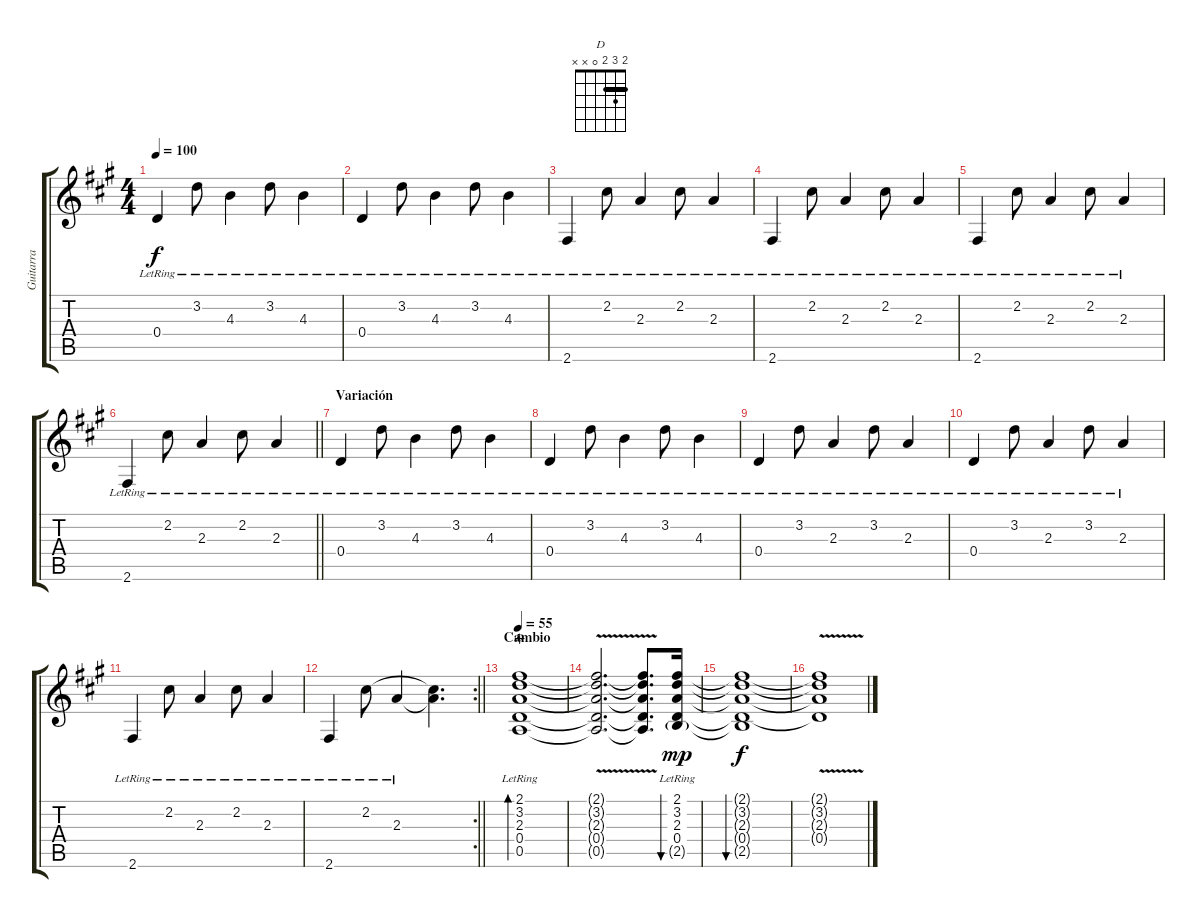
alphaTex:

\track ("Guitarra" "Guitarra") {instrument acousticguitarsteel}
\staff {score tabs}
\tuning (E4 B3 G3 D3 A2 E2) {hide}
\chord ("D" 2 3 2 0 x x) {barre 2}
\ts (4 4)
\tempo 100
\clef g2
\ks f#minor
0.4{lr}.4{dy f} 3.2{lr}.8 4.3{lr}.4 3.2{lr}.8 4.3{lr}.4 |
0.4{lr}.4 3.2{lr}.8 4.3{lr}.4 3.2{lr}.8 4.3{lr}.4 |
2.6{lr}.4 2.2{lr}.8 2.3{lr}.4 2.2{lr}.8 2.3{lr}.4 |
2.6{lr}.4 2.2{lr}.8 2.3{lr}.4 2.2{lr}.8 2.3{lr}.4 |
2.6{lr}.4 2.2{lr}.8 2.3{lr}.4 2.2{lr}.8 2.3{lr}.4 |
\barLineRight lightlight
2.6{lr}.4 2.2{lr}.8 2.3{lr}.4 2.2{lr}.8 2.3{lr}.4 |
\section ("" "Variación")
0.4{lr}.4 3.2{lr}.8 4.3{lr}.4 3.2{lr}.8 4.3{lr}.4 |
0.4{lr}.4 3.2{lr}.8 4.3{lr}.4 3.2{lr}.8 4.3{lr}.4 |
0.4{lr}.4 3.2{lr}.8 2.3{lr}.4 3.2{lr}.8 2.3{lr}.4 |
0.4{lr}.4 3.2{lr}.8 2.3{lr}.4 3.2{lr}.8 2.3{lr}.4 |
2.6{lr}.4 2.2{lr}.8 2.3{lr}.4 2.2{lr}.8 2.3{lr}.4 |
\rc 2
\barLineRight lightlight
2.6{lr}.4 2.2{lr}.8 2.3{lr}.4 (2.2{t} 2.3{t}).4{d} |
\section ("" "Cambio")
\tempo 55
(2.1{lr} 3.2{lr} 2.3{lr} 0.4{lr} 0.5{lr}).1{bd 240 ch "D" volume 16 instrument electricguitarclean wahc} |
(2.1{v t} 3.2{v t} 2.3{v t} 0.4{v t} 0.5{v t}).2{d} (2.1{t} 3.2{t} 2.3{t} 0.4{t} 0.5{t}).8{d} (2.1{lr} 3.2{lr} 2.3{lr} 0.4{lr} 2.5{g lr}).16{bu 240 dy mp} |
(2.1{t} 3.2{t} 2.3{t} 0.4{t} 2.5{t}).1{bu 120 dy f} |
(2.1{v t} 3.2{v t} 2.3{v t} 0.4{v t}).1
